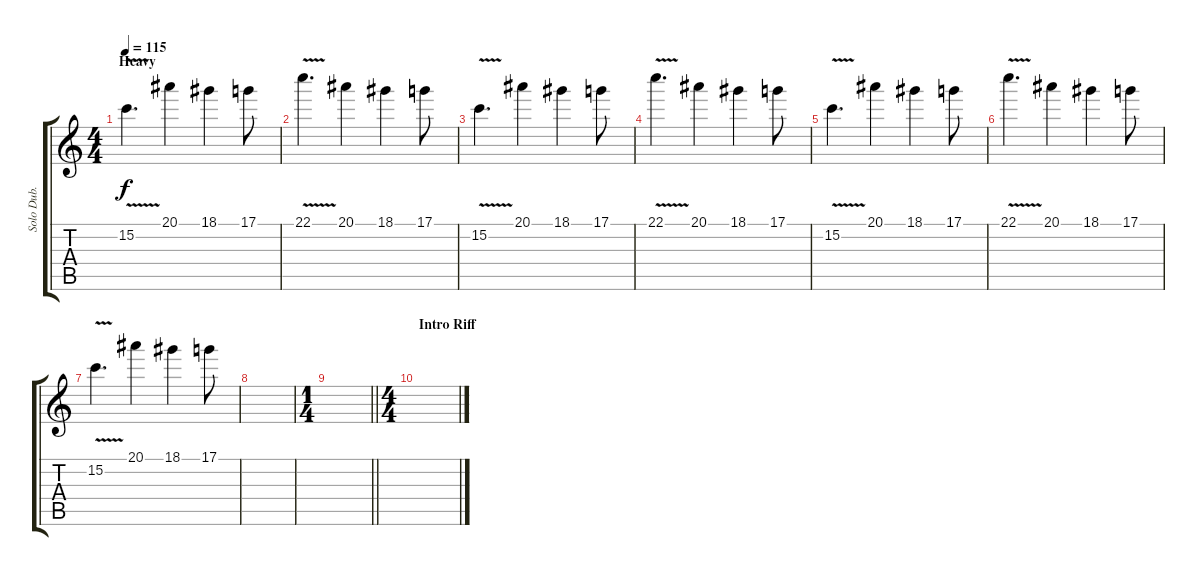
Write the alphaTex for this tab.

\track ("Solo Dub. (in drop C)" "Solo Dub. ") {instrument distortionguitar}
\staff {score tabs}
\tuning (D4 A3 F3 C3 G2 C2) {hide}
\ts (4 4)
\section ("" "Heavy")
\tempo 115
\clef g2
\ks c
15.2{v}.4{d dy f} 20.1.4 18.1.4 17.1.8 |
22.1{v}.4{d} 20.1.4 18.1.4 17.1.8 |
15.2{v}.4{d} 20.1.4 18.1.4 17.1.8 |
22.1{v}.4{d} 20.1.4 18.1.4 17.1.8 |
15.2{v}.4{d} 20.1.4 18.1.4 17.1.8 |
22.1{v}.4{d} 20.1.4 18.1.4 17.1.8 |
15.2{v}.4{d} 20.1.4 18.1.4 17.1.8 |
|
\ts (1 4)
\barLineRight lightlight
|
\ts (4 4)
\section ("" "Intro Riff")
